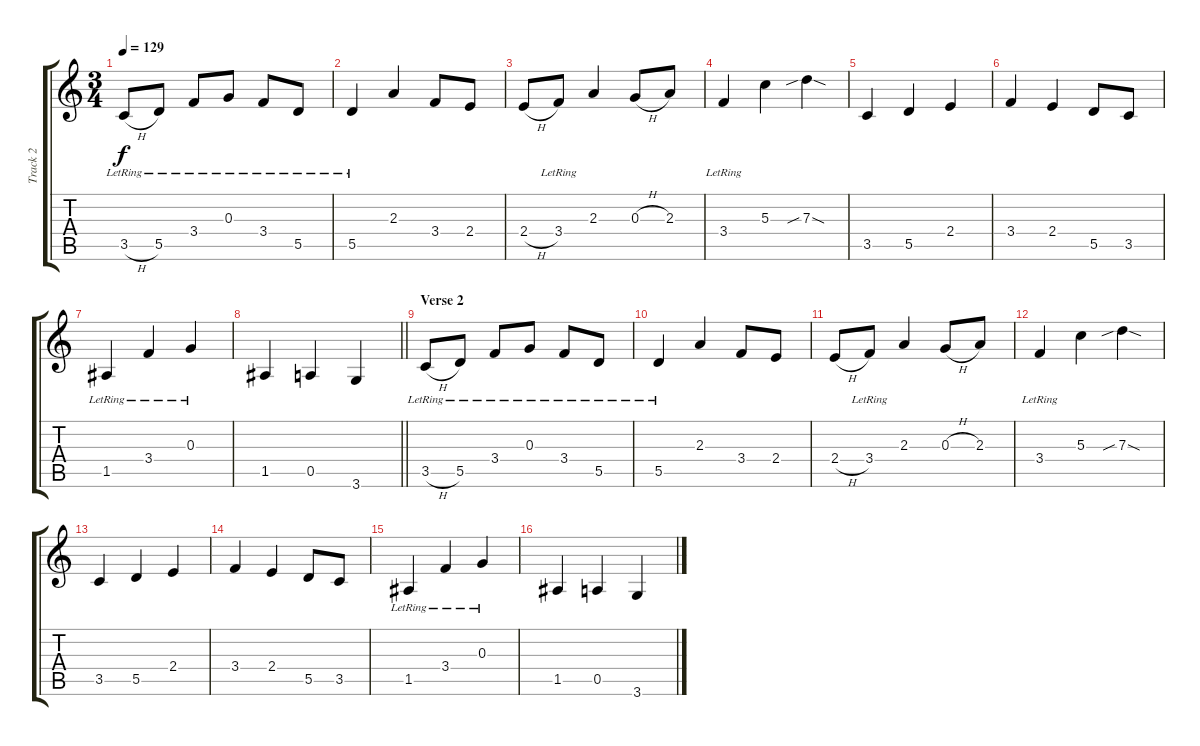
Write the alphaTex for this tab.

\track ("Track 2" "Track 2") {instrument acousticguitarsteel}
\staff {score tabs}
\tuning (E4 B3 G3 D3 A2 E2) {hide}
\ts (3 4)
\tempo 129
\clef g2
\ks c
3.5{h lr}.8{dy f} 5.5{lr}.8 3.4{lr}.8 0.3{lr}.8 3.4{lr}.8 5.5{lr}.8 |
5.5{lr}.4 2.3.4 3.4.8 2.4.8 |
2.4{h}.8 3.4{lr}.8 2.3.4 0.3{h}.8 2.3.8 |
3.4{lr}.4 5.3.4 7.3{sib sod}.4 |
3.5.4 5.5.4 2.4.4 |
3.4.4 2.4.4 5.5.8 3.5.8 |
1.5{lr}.4 3.4{lr}.4 0.3{lr}.4 |
\barLineRight lightlight
1.5.4 0.5.4 3.6.4 |
\section ("" "Verse 2")
3.5{h lr}.8 5.5{lr}.8 3.4{lr}.8 0.3{lr}.8 3.4{lr}.8 5.5{lr}.8 |
5.5{lr}.4 2.3.4 3.4.8 2.4.8 |
2.4{h}.8 3.4{lr}.8 2.3.4 0.3{h}.8 2.3.8 |
3.4{lr}.4 5.3.4 7.3{sib sod}.4 |
3.5.4 5.5.4 2.4.4 |
3.4.4 2.4.4 5.5.8 3.5.8 |
1.5{lr}.4 3.4{lr}.4 0.3{lr}.4 |
1.5.4 0.5.4 3.6.4
